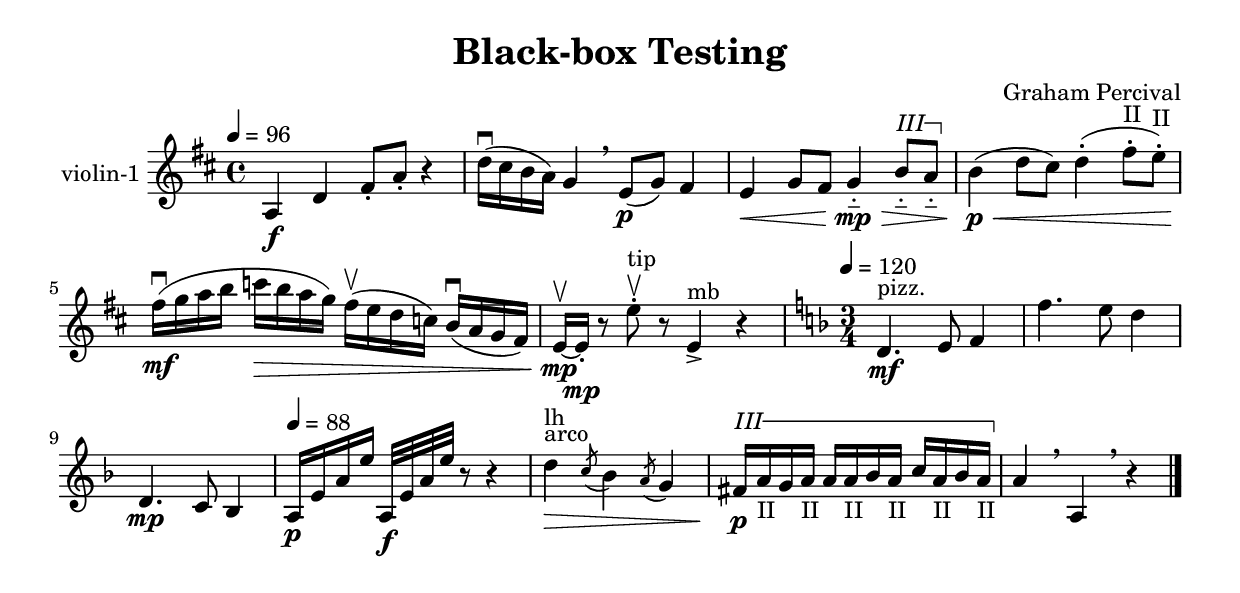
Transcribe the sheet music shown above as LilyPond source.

\version "2.13.57"

\header {
  texidoc = "Music events can be extracted from a score with event
listeners."
  title = "Black-box Testing"
  composer = "Graham Percival"
}

#(define EVENT_LISTENER_CONSOLE_OUTPUT 1)

\include "event-listener.ly"



st =
#(define-music-function
  (parser location text)
  (string?)
#{
  \override TextSpanner #'(bound-details left text) = $text
#})


vlnone = \new Staff {
  \set Staff.instrumentName = "violin-1"
  \set Staff.midiInstrument = "violin"
  \override TextSpanner #'style = #'line
  \override TextSpanner #'(bound-details right padding) = #-1
  \override TextSpanner #'(bound-details left stencil-align-dir-y) =
    #CENTER
  \override TextSpanner #'(bound-details right text) =
    \markup { \draw-line #'(0 . -1) }
\relative c' {
  \key d \major
  \tempo 4 = 96

  a4\f d fis8-. a-. r4
  d16(\downbow cis b a) g4 \breathe e8\p( g) fis4 |

  e4\< g8 fis g4-_\mp\>
    \st "III"
    b8-_\startTextSpan a-_\stopTextSpan
    b4\p\<( d8 cis) d4(-. fis8-.^"II" e-.^"II")
  fis16(\mf\downbow g a b c\> b a g) fis(\upbow e d c) b(\downbow a g fis)
  e16\mp\upbow ~ e-.\mp r8 e'-.\upbow^"tip" r e,4->^"mb" r4 |

  \key d \minor
  \time 3/4
  \tempo 4 = 120
  d4.\mf^"pizz." e8 f4
  f'4. e8 d4
  d,4.\mp c8 bes4 |
  \tempo 4 = 88
  a16\p e' a e' a,,32\f e' a e' r8 r4
  d4^"arco"^"lh"\> \acciaccatura { c8 } bes4 \acciaccatura { a8 } g4
  \st "III"
  fis16\p\startTextSpan a_"II" g a_"II" a a_"II" bes a_"II"
    c a_"II" bes a_"II"\stopTextSpan
  a4\breathe a,\breathe r4 |
}


  \bar "|."
}

\score {
  << \vlnone >>
  \layout{}
  \midi{}
}
